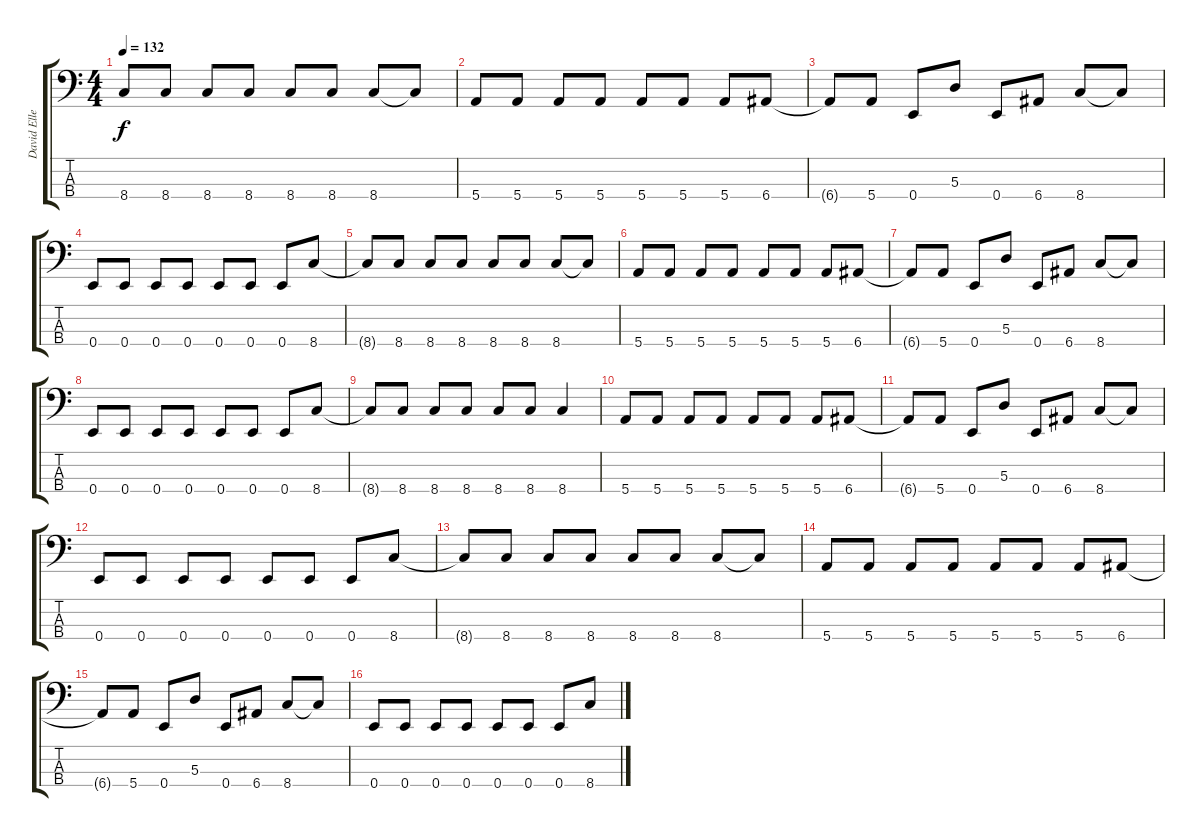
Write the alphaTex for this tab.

\track ("David Ellefson (Bass)" "David Elle") {instrument electricbasspick}
\staff {score tabs}
\tuning (G2 D2 A1 E1) {hide}
\ts (4 4)
\tempo 132
\clef f4
\ks c
8.4{t}.8{dy f} 8.4.8 8.4.8 8.4.8 8.4.8 8.4.8 8.4.8 8.4{t}.8 |
5.4.8 5.4.8 5.4.8 5.4.8 5.4.8 5.4.8 5.4.8 6.4.8 |
6.4{t}.8 5.4.8 0.4.8 5.3.8 0.4.8 6.4.8 8.4.8 8.4{t}.8 |
0.4.8 0.4.8 0.4.8 0.4.8 0.4.8 0.4.8 0.4.8 8.4.8 |
8.4{t}.8 8.4.8 8.4.8 8.4.8 8.4.8 8.4.8 8.4.8 8.4{t}.8 |
5.4.8 5.4.8 5.4.8 5.4.8 5.4.8 5.4.8 5.4.8 6.4.8 |
6.4{t}.8 5.4.8 0.4.8 5.3.8 0.4.8 6.4.8 8.4.8 8.4{t}.8 |
0.4.8 0.4.8 0.4.8 0.4.8 0.4.8 0.4.8 0.4.8 8.4.8 |
8.4{t}.8 8.4.8 8.4.8 8.4.8 8.4.8 8.4.8 8.4.4 |
5.4.8 5.4.8 5.4.8 5.4.8 5.4.8 5.4.8 5.4.8 6.4.8 |
6.4{t}.8 5.4.8 0.4.8 5.3.8 0.4.8 6.4.8 8.4.8 8.4{t}.8 |
0.4.8 0.4.8 0.4.8 0.4.8 0.4.8 0.4.8 0.4.8 8.4.8 |
8.4{t}.8 8.4.8 8.4.8 8.4.8 8.4.8 8.4.8 8.4.8 8.4{t}.8 |
5.4.8 5.4.8 5.4.8 5.4.8 5.4.8 5.4.8 5.4.8 6.4.8 |
6.4{t}.8 5.4.8 0.4.8 5.3.8 0.4.8 6.4.8 8.4.8 8.4{t}.8 |
0.4.8 0.4.8 0.4.8 0.4.8 0.4.8 0.4.8 0.4.8 8.4.8
